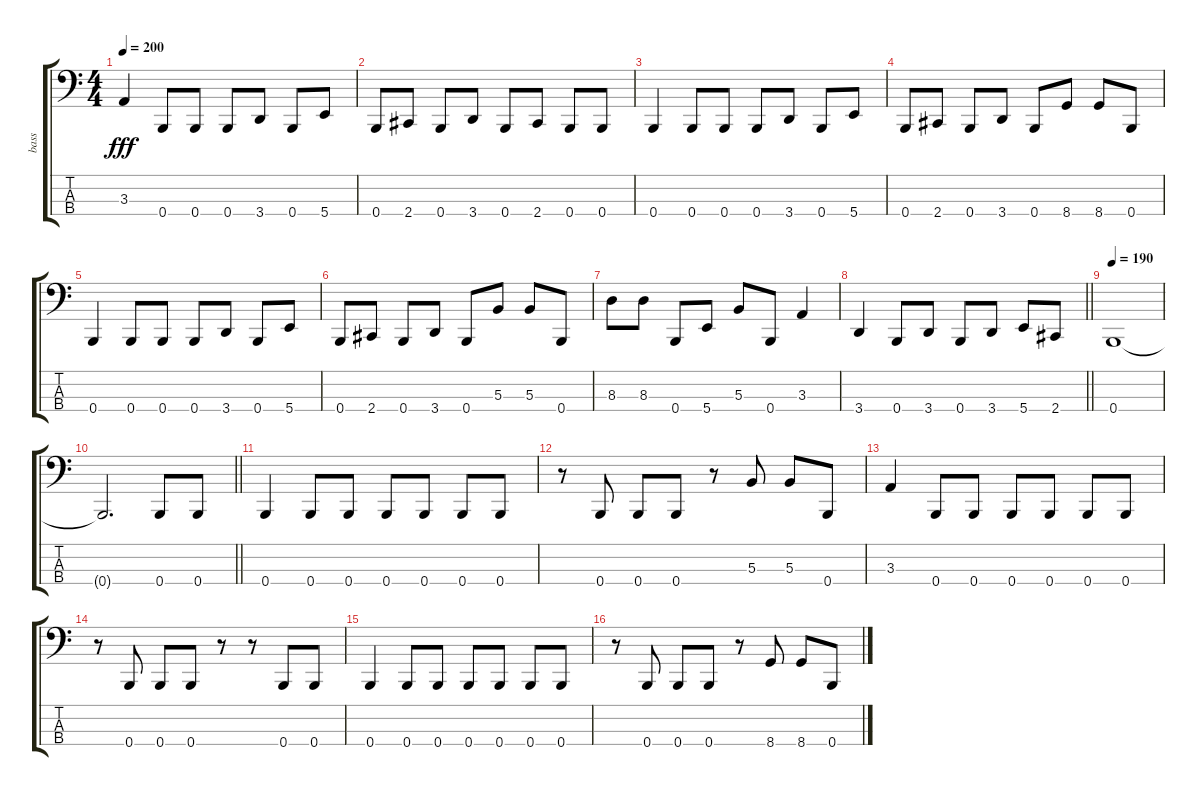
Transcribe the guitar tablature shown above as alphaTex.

\track ("bass" "bass") {instrument electricbasspick}
\staff {score tabs}
\tuning (E2 B1 Gb1 B0) {hide}
\ts (4 4)
\tempo 200
\clef f4
\ks c
3.3.4{dy fff} 0.4.8 0.4.8 0.4.8 3.4.8 0.4.8 5.4.8 |
0.4.8 2.4.8 0.4.8 3.4.8 0.4.8 2.4.8 0.4.8 0.4.8 |
0.4.4 0.4.8 0.4.8 0.4.8 3.4.8 0.4.8 5.4.8 |
0.4.8 2.4.8 0.4.8 3.4.8 0.4.8 8.4.8 8.4.8 0.4.8 |
0.4.4 0.4.8 0.4.8 0.4.8 3.4.8 0.4.8 5.4.8 |
0.4.8 2.4.8 0.4.8 3.4.8 0.4.8 5.3.8 5.3.8 0.4.8 |
8.3.8 8.3.8 0.4.8 5.4.8 5.3.8 0.4.8 3.3.4 |
\barLineRight lightlight
3.4.4 0.4.8 3.4.8 0.4.8 3.4.8 5.4.8 2.4.8 |
\section ("" "")
\tempo 190
0.4.1 |
\barLineRight lightlight
0.4{t}.2{d} 0.4.8 0.4.8 |
\section ("" "")
0.4.4 0.4.8 0.4.8 0.4.8 0.4.8 0.4.8 0.4.8 |
r.8 0.4.8 0.4.8 0.4.8 r.8 5.3.8 5.3.8 0.4.8 |
3.3.4 0.4.8 0.4.8 0.4.8 0.4.8 0.4.8 0.4.8 |
r.8 0.4.8 0.4.8 0.4.8 r.8 r.8 0.4.8 0.4.8 |
0.4.4 0.4.8 0.4.8 0.4.8 0.4.8 0.4.8 0.4.8 |
r.8 0.4.8 0.4.8 0.4.8 r.8 8.4.8 8.4.8 0.4.8
